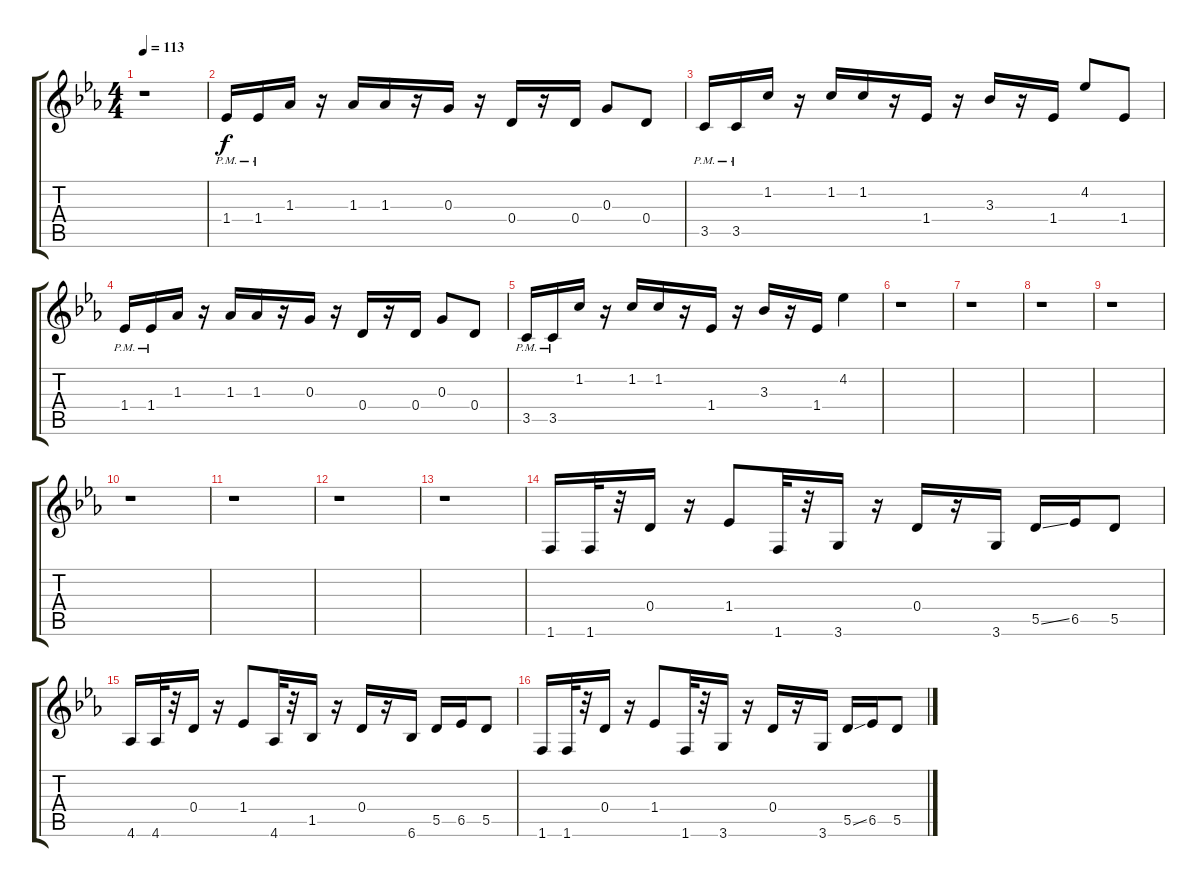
\track "" {instrument distortionguitar}
\staff {score tabs}
\tuning (E4 B3 G3 D3 A2 E2) {hide}
\ts (4 4)
\tempo 113
\clef g2
\ks eb
r.1{txt "" dy f instrument distortionguitar} |
1.4{pm}.16 1.4{pm}.16 1.3.16 r.16 1.3.16 1.3.16 r.16 0.3.16 r.16 0.4.16 r.16 0.4.16 0.3.8 0.4.8 |
3.5{pm}.16 3.5{pm}.16 1.2.16 r.16 1.2.16 1.2.16 r.16 1.4.16 r.16 3.3.16 r.16 1.4.16 4.2.8 1.4.8 |
1.4{pm}.16 1.4{pm}.16 1.3.16 r.16 1.3.16 1.3.16 r.16 0.3.16 r.16 0.4.16 r.16 0.4.16 0.3.8 0.4.8 |
3.5{pm}.16 3.5{pm}.16 1.2.16 r.16 1.2.16 1.2.16 r.16 1.4.16 r.16 3.3.16 r.16 1.4.16 4.2.4 |
r.1 |
r.1 |
r.1 |
r.1 |
r.1 |
r.1 |
r.1 |
r.1 |
1.6.16 1.6.32 r.32 0.4.16 r.16 1.4.8 1.6.32 r.32 3.6.16 r.16 0.4.16 r.16 3.6.16 5.5{ss}.16 6.5.16 5.5.8 |
4.6.16 4.6.32 r.32 0.4.16 r.16 1.4.8 4.6.32 r.32 1.5.16 r.16 0.4.16 r.16 6.6.16 5.5.16 6.5.16 5.5.8 |
1.6.16 1.6.32 r.32 0.4.16 r.16 1.4.8 1.6.32 r.32 3.6.16 r.16 0.4.16 r.16 3.6.16 5.5{ss}.16 6.5.16 5.5.8
